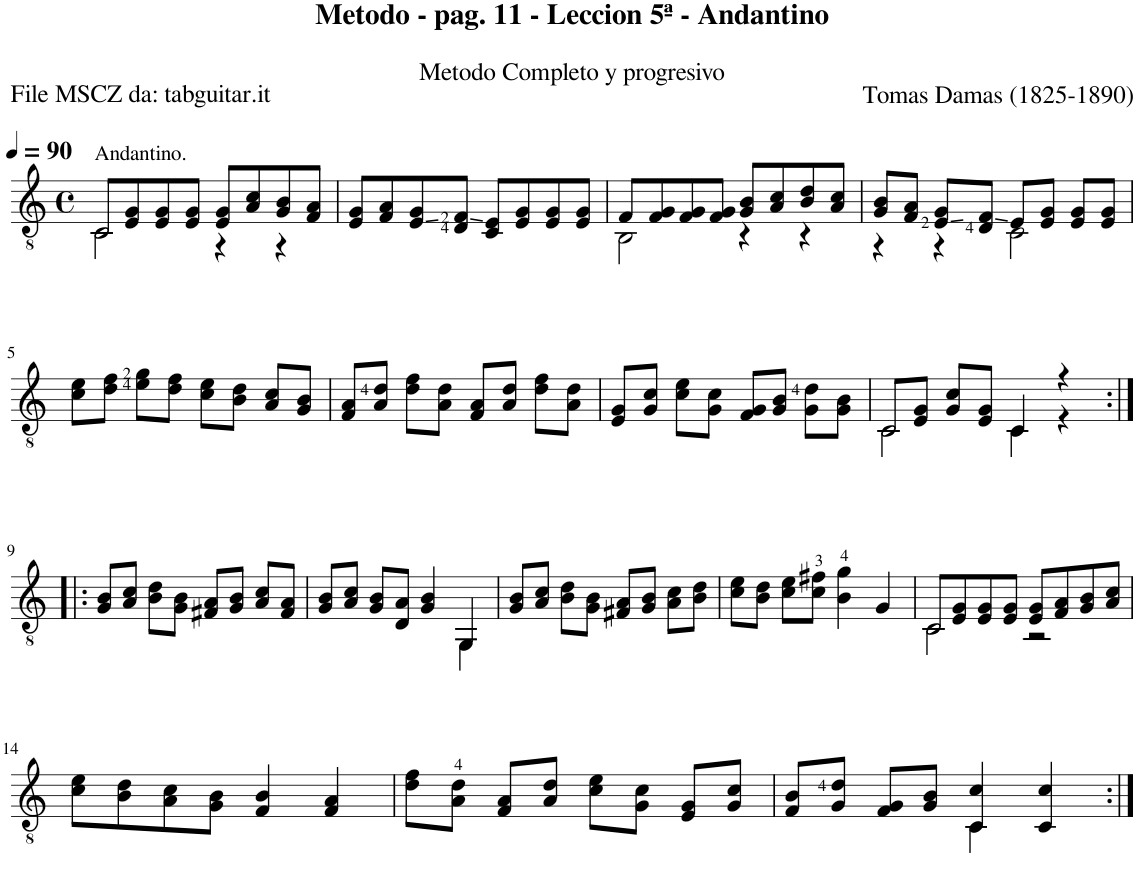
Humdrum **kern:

**kern
*part1
*staff1
*I"Guitar
*I'Guit.
*clefGv2
*k[]
*M4/4
*met(c)
*MM90
=1
!LO:TX:a:t=Andantino.
!LO:N:head=open
*^
8C/L	2C\
8E/ 8G/	.
8E/ 8G/	.
8E/ 8G/J	.
8E/ 8G/L	4r
8A/ 8c/	.
8G/ 8B/	4r
8F/ 8A/J	.
*v	*v
=2
8E/ 8G/L
8F/ 8A/
8E/ 8G/
8D/ 8F/J
8C/ 8E/L
8E/ 8G/
8E/ 8G/
8E/ 8G/J
=3
*^
8F/L	2BB\
8F/ 8G/	.
8F/ 8G/	.
8F/ 8G/J	.
8G/ 8B/L	4r
8A/ 8c/	.
8B/ 8d/	4r
8A/ 8c/J	.
=4	=4
8G/ 8B/L	4r
8F/ 8A/J	.
8E/ 8G/L	4r
8D/ 8F/J	.
8E/L	2C\
8E/ 8G/J	.
8E/ 8G/L	.
8E/ 8G/J	.
*v	*v
!!LO:LB:g=z
=5
8c\ 8e\L
8d\ 8f\J
8e\ 8g\L
8d\ 8f\J
8c\ 8e\L
8B\ 8d\J
8A/ 8c/L
8G/ 8B/J
=6
8F/ 8A/L
8A/ 8d/J
8d\ 8f\L
8A\ 8d\J
8F/ 8A/L
8A/ 8d/J
8d\ 8f\L
8A\ 8d\J
=7
8E/ 8G/L
8G/ 8c/J
8c\ 8e\L
8G\ 8c\J
8F/ 8G/L
8G/ 8B/J
8G\ 8d\L
8G\ 8B\J
=8
!LO:N:head=open
*^
8C/L	2C\
8E/ 8G/J	.
8G/ 8c/L	.
8E/ 8G/J	.
4C/	4C\
4r	4r
*v	*v
!!LO:LB:g=z
=9:|!|:
8G/ 8B/L
8A/ 8c/J
8B\ 8d\L
8G\ 8B\J
8F#X/ 8A/L
8G/ 8B/J
8A/ 8c/L
8F#/ 8A/J
=10
*^
8G/ 8B/L	2.ryy
8A/ 8c/J	.
8G/ 8B/L	.
8D/ 8A/J	.
4G/ 4B/	.
4GG/	4GG\
*v	*v
=11
8G/ 8B/L
8A/ 8c/J
8B\ 8d\L
8G\ 8B\J
8F#X/ 8A/L
8G/ 8B/J
8A\ 8c\L
8B\ 8d\J
=12
8c\ 8e\L
8B\ 8d\J
8c\ 8e\L
8c\ 8f#X\J
4B\ 4g\
4G/
=13
*^
!LO:N:head=open	!LO:N:head=open
8C/L	2C\
8E/ 8G/	.
8E/ 8G/	.
8E/ 8G/J	.
8E/ 8G/L	2r
8F/ 8A/	.
8G/ 8B/	.
8A/ 8c/J	.
*v	*v
!!LO:LB:g=z
=14
8c\ 8e\L
8B\ 8d\
8A\ 8c\
8G\ 8B\J
4F/ 4B/
4F/ 4A/
=15
8d\ 8f\L
8A\ 8d\J
8F/ 8A/L
8A/ 8d/J
8c\ 8e\L
8G\ 8c\J
8E/ 8G/L
8G/ 8c/J
=16
*^
8F/ 8B/L	2ryy
8G/ 8d/J	.
8F/ 8G/L	.
8G/ 8B/J	.
4C/ 4c/	4C\
4C/ 4c/	4ryy
*v	*v
=:|!
*-
